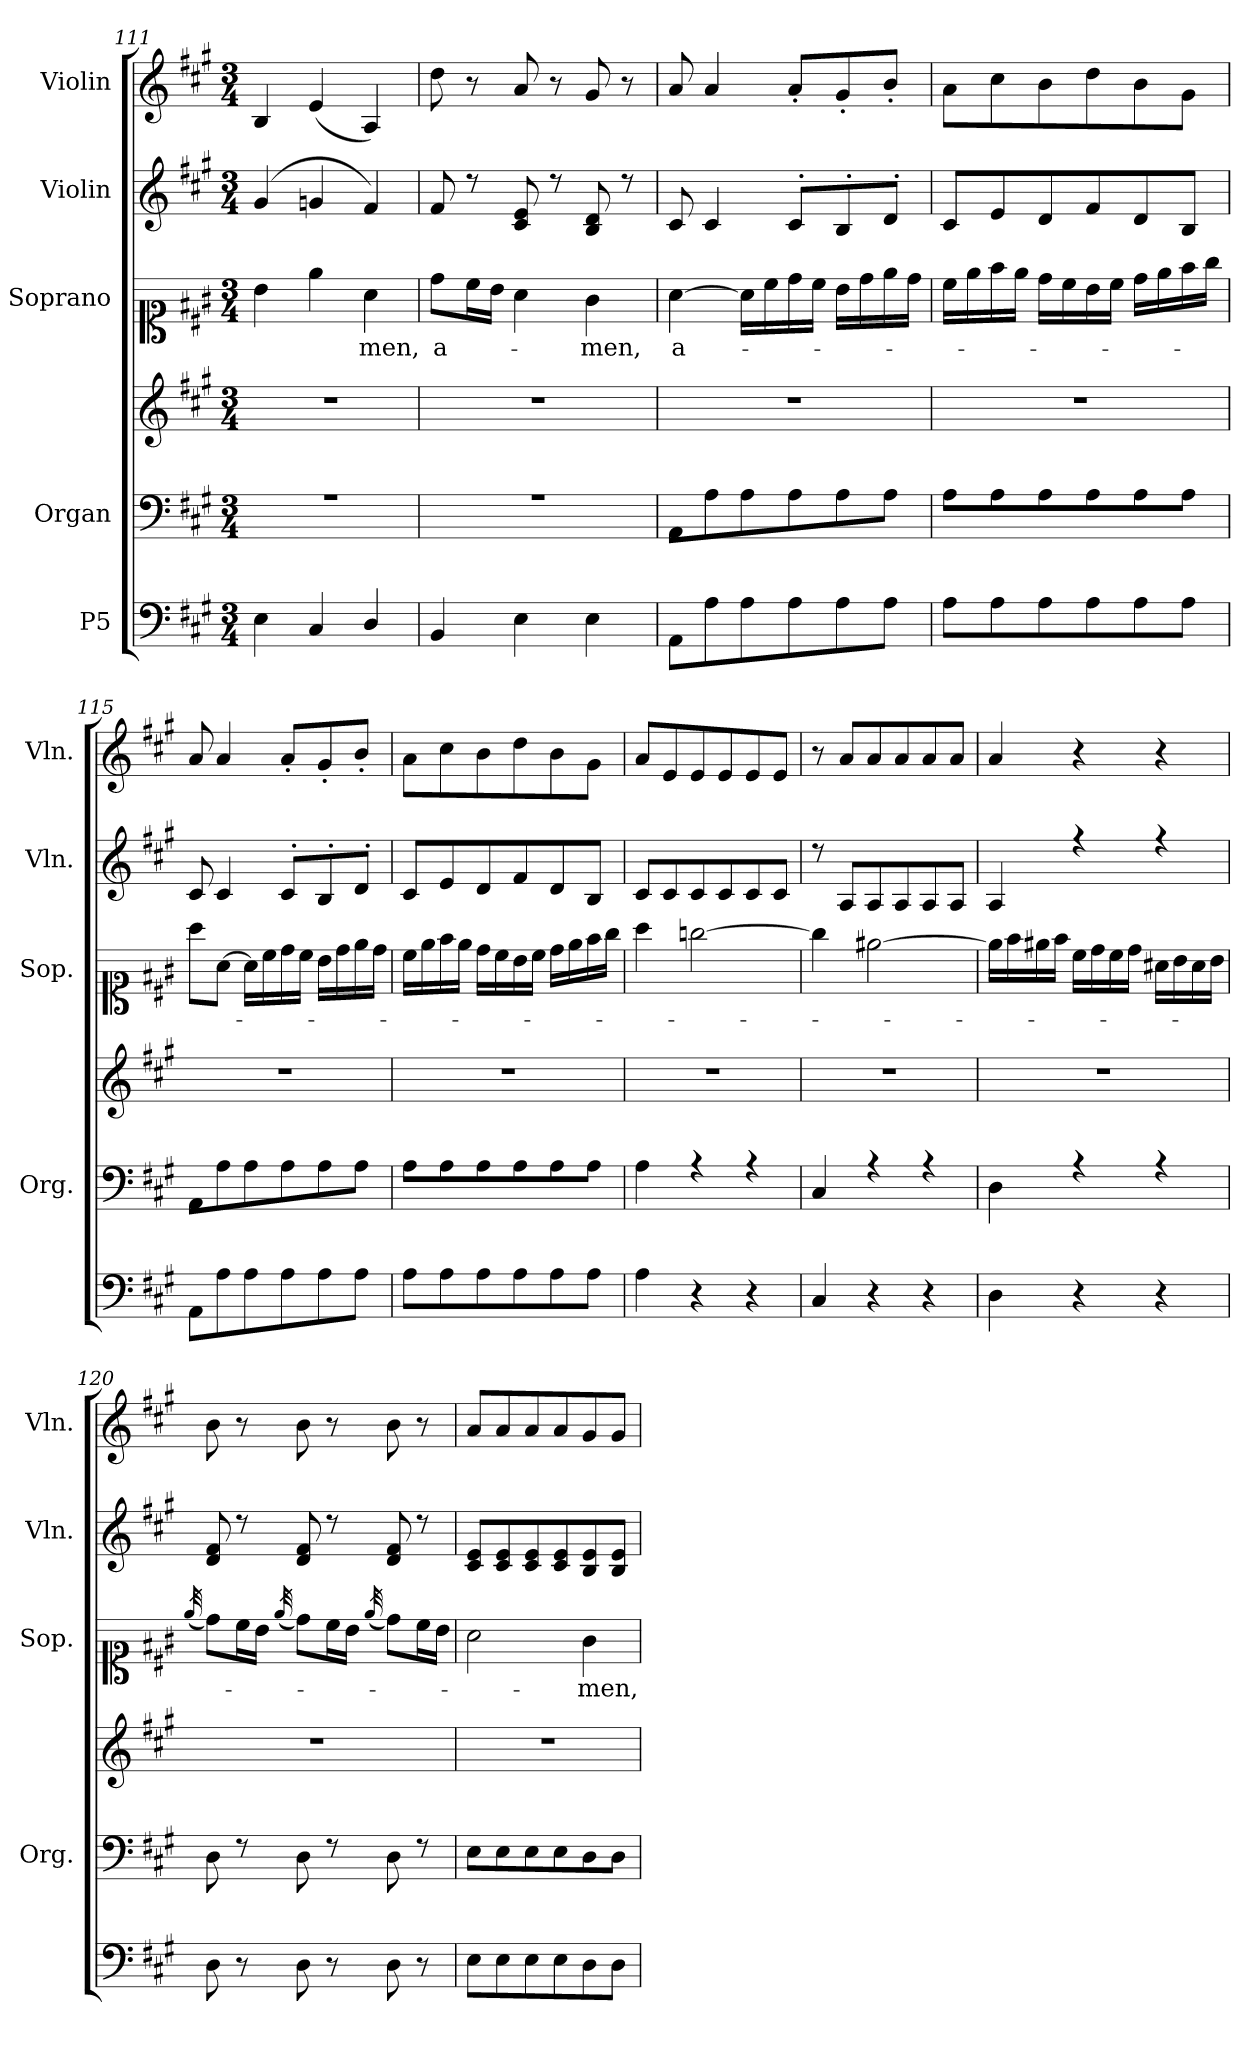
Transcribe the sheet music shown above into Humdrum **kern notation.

**kern	**kern	**kern	**kern	**text	**kern	**kern
*part5	*part4	*part4	*part3	*part3	*part2	*part1
*staff6	*staff5	*staff4	*staff3	*staff3	*staff2	*staff1
*I"P5	*I"Organ	*	*I"Soprano	*	*I"Violin	*I"Violin
*	*I'Org.	*	*I'Sop.	*	*I'Vln.	*I'Vln.
*clefF4	*clefF4	*clefG2	*clefC1	*	*clefG2	*clefG2
*k[f#c#g#]	*k[f#c#g#]	*k[f#c#g#]	*k[f#c#g#]	*	*k[f#c#g#]	*k[f#c#g#]
*A:	*A:	*A:	*A:	*	*A:	*A:
*M3/4	*M3/4	*M3/4	*M3/4	*	*M3/4	*M3/4
=111	=111	=111	=111	=111	=111	=111
*	*	*^	*	*	*	*
*	*	*	*^	*	*	*	*
!	!LO:N:vis=1	!	!	!LO:N:vis=1	!	!	!	!
*	*^	*	*	*	*	*	*^	*
4E\	2.r	2.ryy	2.ryy	2.ryy	2.r	4b\	.	(<4g#/	2.ryy	4B/
4C#/	.	.	.	.	.	4ee\	.	4gn/	.	(<4e/
!	!	!	!	!	!	!	!LO:LY:b	!	!	!
4D/	.	.	.	.	.	4a\	-men,	4f#/)	.	4A/)
!!LO:LB:g=z
=112	=112	=112	=112	=112	=112	=112	=112	=112	=112	=112
!	!LO:N:vis=1	!	!	!	!LO:N:vis=1	!	!LO:LY:b	!	!	!
4BB/	2.r	2.ryy	2.ryy	2.ryy	2.r	8dd\L	a-	8f#/	2.ryy	8dd\
.	.	.	.	.	.	16cc#\L	.	8r	.	8r
.	.	.	.	.	.	16b\JJ	.	.	.	.
4E\	.	.	.	.	.	4a\	.	8c#/ 8e/	.	8a/
.	.	.	.	.	.	.	.	8r	.	8r
!	!	!	!	!	!	!	!LO:LY:b	!	!	!
4E\	.	.	.	.	.	4g#\	-men,	8B/ 8d/	.	8g#/
.	.	.	.	.	.	.	.	8r	.	8r
=113	=113	=113	=113	=113	=113	=113	=113	=113	=113	=113
!	!	!	!	!	!LO:N:vis=1	!	!LO:LY:b	!	!	!
8AA\L	8AA\L	2.ryy	2.ryy	2.ryy	2.r	[>4a\	a-	8c#/	2.ryy	8a/
8A\	8A\	.	.	.	.	.	.	4c#/	.	4a/
8A\	8A\	.	.	.	.	16a\LL]	.	.	.	.
.	.	.	.	.	.	16cc#\	.	.	.	.
8A\	8A\	.	.	.	.	16dd\	.	8c#'>/L	.	8a'>/L
.	.	.	.	.	.	16cc#\JJ	.	.	.	.
8A\	8A\	.	.	.	.	16b\LL	.	8B'>/	.	8g#'>/
.	.	.	.	.	.	16dd\	.	.	.	.
8A\J	8A\J	.	.	.	.	16ee\	.	8d'>/J	.	8b'>/J
.	.	.	.	.	.	16dd\JJ	.	.	.	.
=114	=114	=114	=114	=114	=114	=114	=114	=114	=114	=114
!	!	!	!	!	!LO:N:vis=1	!	!	!	!	!
8A\L	8A\L	2.ryy	2.ryy	2.ryy	2.r	16cc#\LL	.	8c#/L	2.ryy	8a\L
.	.	.	.	.	.	16ee\	.	.	.	.
8A\	8A\	.	.	.	.	16ff#\	.	8e/	.	8cc#\
.	.	.	.	.	.	16ee\JJ	.	.	.	.
8A\	8A\	.	.	.	.	16dd\LL	.	8d/	.	8b\
.	.	.	.	.	.	16cc#\	.	.	.	.
8A\	8A\	.	.	.	.	16b\	.	8f#/	.	8dd\
.	.	.	.	.	.	16cc#\JJ	.	.	.	.
8A\	8A\	.	.	.	.	16dd\LL	.	8d/	.	8b\
.	.	.	.	.	.	16ee\	.	.	.	.
8A\J	8A\J	.	.	.	.	16ff#\	.	8B/J	.	8g#\J
.	.	.	.	.	.	16gg#\JJ	.	.	.	.
=115	=115	=115	=115	=115	=115	=115	=115	=115	=115	=115
!	!	!	!	!	!LO:N:vis=1	!	!	!	!	!
8AA\L	8AA\L	2.ryy	2.ryy	2.ryy	2.r	8aa\L	.	8c#/	2.ryy	8a/
8A\	8A\	.	.	.	.	[>8a\J	.	4c#/	.	4a/
8A\	8A\	.	.	.	.	16a\LL]	.	.	.	.
.	.	.	.	.	.	16cc#\	.	.	.	.
8A\	8A\	.	.	.	.	16dd\	.	8c#'>/L	.	8a'>/L
.	.	.	.	.	.	16cc#\JJ	.	.	.	.
8A\	8A\	.	.	.	.	16b\LL	.	8B'>/	.	8g#'>/
.	.	.	.	.	.	16dd\	.	.	.	.
8A\J	8A\J	.	.	.	.	16ee\	.	8d'>/J	.	8b'>/J
.	.	.	.	.	.	16dd\JJ	.	.	.	.
!!LO:PB:g=z
=116	=116	=116	=116	=116	=116	=116	=116	=116	=116	=116
!	!	!	!	!	!LO:N:vis=1	!	!	!	!	!
8A\L	8A\L	2.ryy	2.ryy	2.ryy	2.r	16cc#\LL	.	8c#/L	2.ryy	8a\L
.	.	.	.	.	.	16ee\	.	.	.	.
8A\	8A\	.	.	.	.	16ff#\	.	8e/	.	8cc#\
.	.	.	.	.	.	16ee\JJ	.	.	.	.
8A\	8A\	.	.	.	.	16dd\LL	.	8d/	.	8b\
.	.	.	.	.	.	16cc#\	.	.	.	.
8A\	8A\	.	.	.	.	16b\	.	8f#/	.	8dd\
.	.	.	.	.	.	16cc#\JJ	.	.	.	.
8A\	8A\	.	.	.	.	16dd\LL	.	8d/	.	8b\
.	.	.	.	.	.	16ee\	.	.	.	.
8A\J	8A\J	.	.	.	.	16ff#\	.	8B/J	.	8g#\J
.	.	.	.	.	.	16gg#\JJ	.	.	.	.
=117	=117	=117	=117	=117	=117	=117	=117	=117	=117	=117
!	!	!	!	!	!LO:N:vis=1	!	!	!	!	!
4A\	4A\	2.ryy	2.ryy	2.ryy	2.r	4aa\	.	8c#/L	2.ryy	8a/L
.	.	.	.	.	.	.	.	8c#/	.	8e/
4r	4r	.	.	.	.	[>2ggn\	.	8c#/	.	8e/
.	.	.	.	.	.	.	.	8c#/	.	8e/
4r	4r	.	.	.	.	.	.	8c#/	.	8e/
.	.	.	.	.	.	.	.	8c#/J	.	8e/J
=118	=118	=118	=118	=118	=118	=118	=118	=118	=118	=118
!	!	!	!	!	!LO:N:vis=1	!	!	!	!	!
4C#/	4C#/	2.ryy	2.ryy	2.ryy	2.r	4gg\]	.	8r	2.ryy	8r
.	.	.	.	.	.	.	.	8A/L	.	8a/L
4r	4r	.	.	.	.	[>2ee#X\	.	8A/	.	8a/
.	.	.	.	.	.	.	.	8A/	.	8a/
4r	4r	.	.	.	.	.	.	8A/	.	8a/
.	.	.	.	.	.	.	.	8A/J	.	8a/J
=119	=119	=119	=119	=119	=119	=119	=119	=119	=119	=119
!	!	!	!	!	!LO:N:vis=1	!	!	!	!	!
4D\	4D\	2.ryy	2.ryy	2.ryy	2.r	16ee#\LL]	.	4A/	2.ryy	4a/
.	.	.	.	.	.	16ff#\	.	.	.	.
.	.	.	.	.	.	16ee#X\	.	.	.	.
.	.	.	.	.	.	16ff#\JJ	.	.	.	.
4r	4r	.	.	.	.	16cc#\LL	.	4r	.	4r
.	.	.	.	.	.	16dd\	.	.	.	.
.	.	.	.	.	.	16cc#\	.	.	.	.
.	.	.	.	.	.	16dd\JJ	.	.	.	.
4r	4r	.	.	.	.	16a#X\LL	.	4r	.	4r
.	.	.	.	.	.	16b\	.	.	.	.
.	.	.	.	.	.	16a#\	.	.	.	.
.	.	.	.	.	.	16b\JJ	.	.	.	.
=120	=120	=120	=120	=120	=120	=120	=120	=120	=120	=120
.	.	.	.	.	.	(<32qee/	.	.	.	.
!	!	!	!	!	!LO:N:vis=1	!	!	!	!	!
8D\	8D\	2.ryy	2.ryy	2.ryy	2.r	8dd\L)	.	8d/ 8f#/	2.ryy	8b\
8r	8r	.	.	.	.	16cc#\L	.	8r	.	8r
.	.	.	.	.	.	16b\JJ	.	.	.	.
.	.	.	.	.	.	(<32qee/	.	.	.	.
8D\	8D\	.	.	.	.	8dd\L)	.	8d/ 8f#/	.	8b\
8r	8r	.	.	.	.	16cc#\L	.	8r	.	8r
.	.	.	.	.	.	16b\JJ	.	.	.	.
.	.	.	.	.	.	(<32qee/	.	.	.	.
8D\	8D\	.	.	.	.	8dd\L)	.	8d/ 8f#/	.	8b\
8r	8r	.	.	.	.	16cc#\L	.	8r	.	8r
.	.	.	.	.	.	16b\JJ	.	.	.	.
!!LO:LB:g=z
=121	=121	=121	=121	=121	=121	=121	=121	=121	=121	=121
!	!	!	!	!	!LO:N:vis=1	!	!	!	!	!
8E\L	8E\L	2.ryy	2.ryy	2.ryy	2.r	2a\	.	8c#/ 8e/L	2.ryy	8a/L
8E\	8E\	.	.	.	.	.	.	8c#/ 8e/	.	8a/
8E\	8E\	.	.	.	.	.	.	8c#/ 8e/	.	8a/
8E\	8E\	.	.	.	.	.	.	8c#/ 8e/	.	8a/
!	!	!	!	!	!	!	!LO:LY:b	!	!	!
8D\	8D\	.	.	.	.	4g#\	-men,	8B/ 8e/	.	8g#/
8D\J	8D\J	.	.	.	.	.	.	8B/ 8e/J	.	8g#/J
*	*v	*v	*	*	*	*	*	*v	*v	*
*	*	*v	*v	*v	*	*	*	*
=	=	=	=	=	=	=
*-	*-	*-	*-	*-	*-	*-
